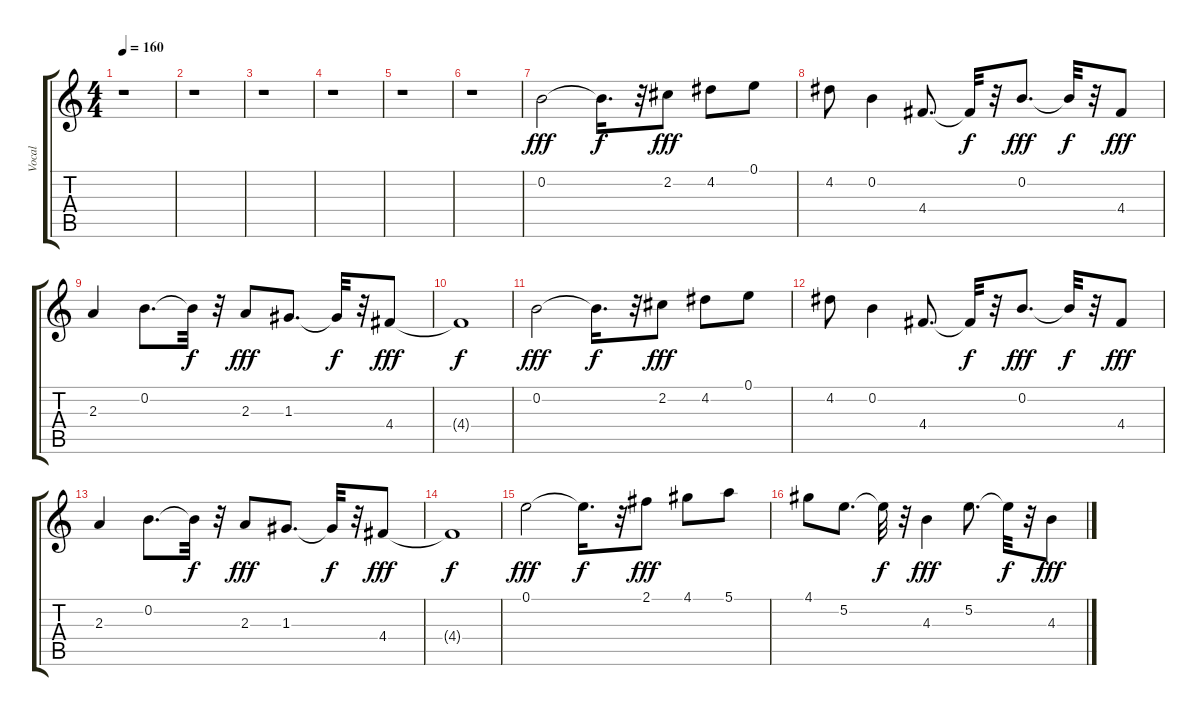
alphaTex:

\track ("Vocal" "Vocal") {instrument distortionguitar}
\staff {score tabs}
\tuning (E4 B3 G3 D3 A2 E2) {hide}
\ts (4 4)
\tempo 160
\clef g2
\ks c
r.1{dy f} |
r.1 |
r.1 |
r.1 |
r.1 |
r.1 |
0.2.2{dy fff} 0.2{t}.16{d dy f} r.32 2.2.8{dy fff} 4.2.8 0.1.8 |
4.2.8 0.2.4 4.4.8{d} 4.4{t}.32{dy f} r.32 0.2.8{d dy fff} 0.2{t}.32{dy f} r.32 4.4.8{dy fff} |
2.3.4 0.2.8{d} 0.2{t}.32{dy f} r.32 2.3.8{dy fff} 1.3.8{d} 1.3{t}.32{dy f} r.32 4.4.8{dy fff} |
4.4{t}.1{dy f} |
0.2.2{dy fff} 0.2{t}.16{d dy f} r.32 2.2.8{dy fff} 4.2.8 0.1.8 |
4.2.8 0.2.4 4.4.8{d} 4.4{t}.32{dy f} r.32 0.2.8{d dy fff} 0.2{t}.32{dy f} r.32 4.4.8{dy fff} |
2.3.4 0.2.8{d} 0.2{t}.32{dy f} r.32 2.3.8{dy fff} 1.3.8{d} 1.3{t}.32{dy f} r.32 4.4.8{dy fff} |
4.4{t}.1{dy f} |
0.1.2{dy fff} 0.1{t}.16{d dy f} r.32 2.1.8{dy fff} 4.1.8 5.1.8 |
4.1.8 5.2.8{d} 5.2{t}.32{dy f} r.32 4.3.4{dy fff} 5.2.8{d} 5.2{t}.32{dy f} r.32 4.3.8{dy fff}
